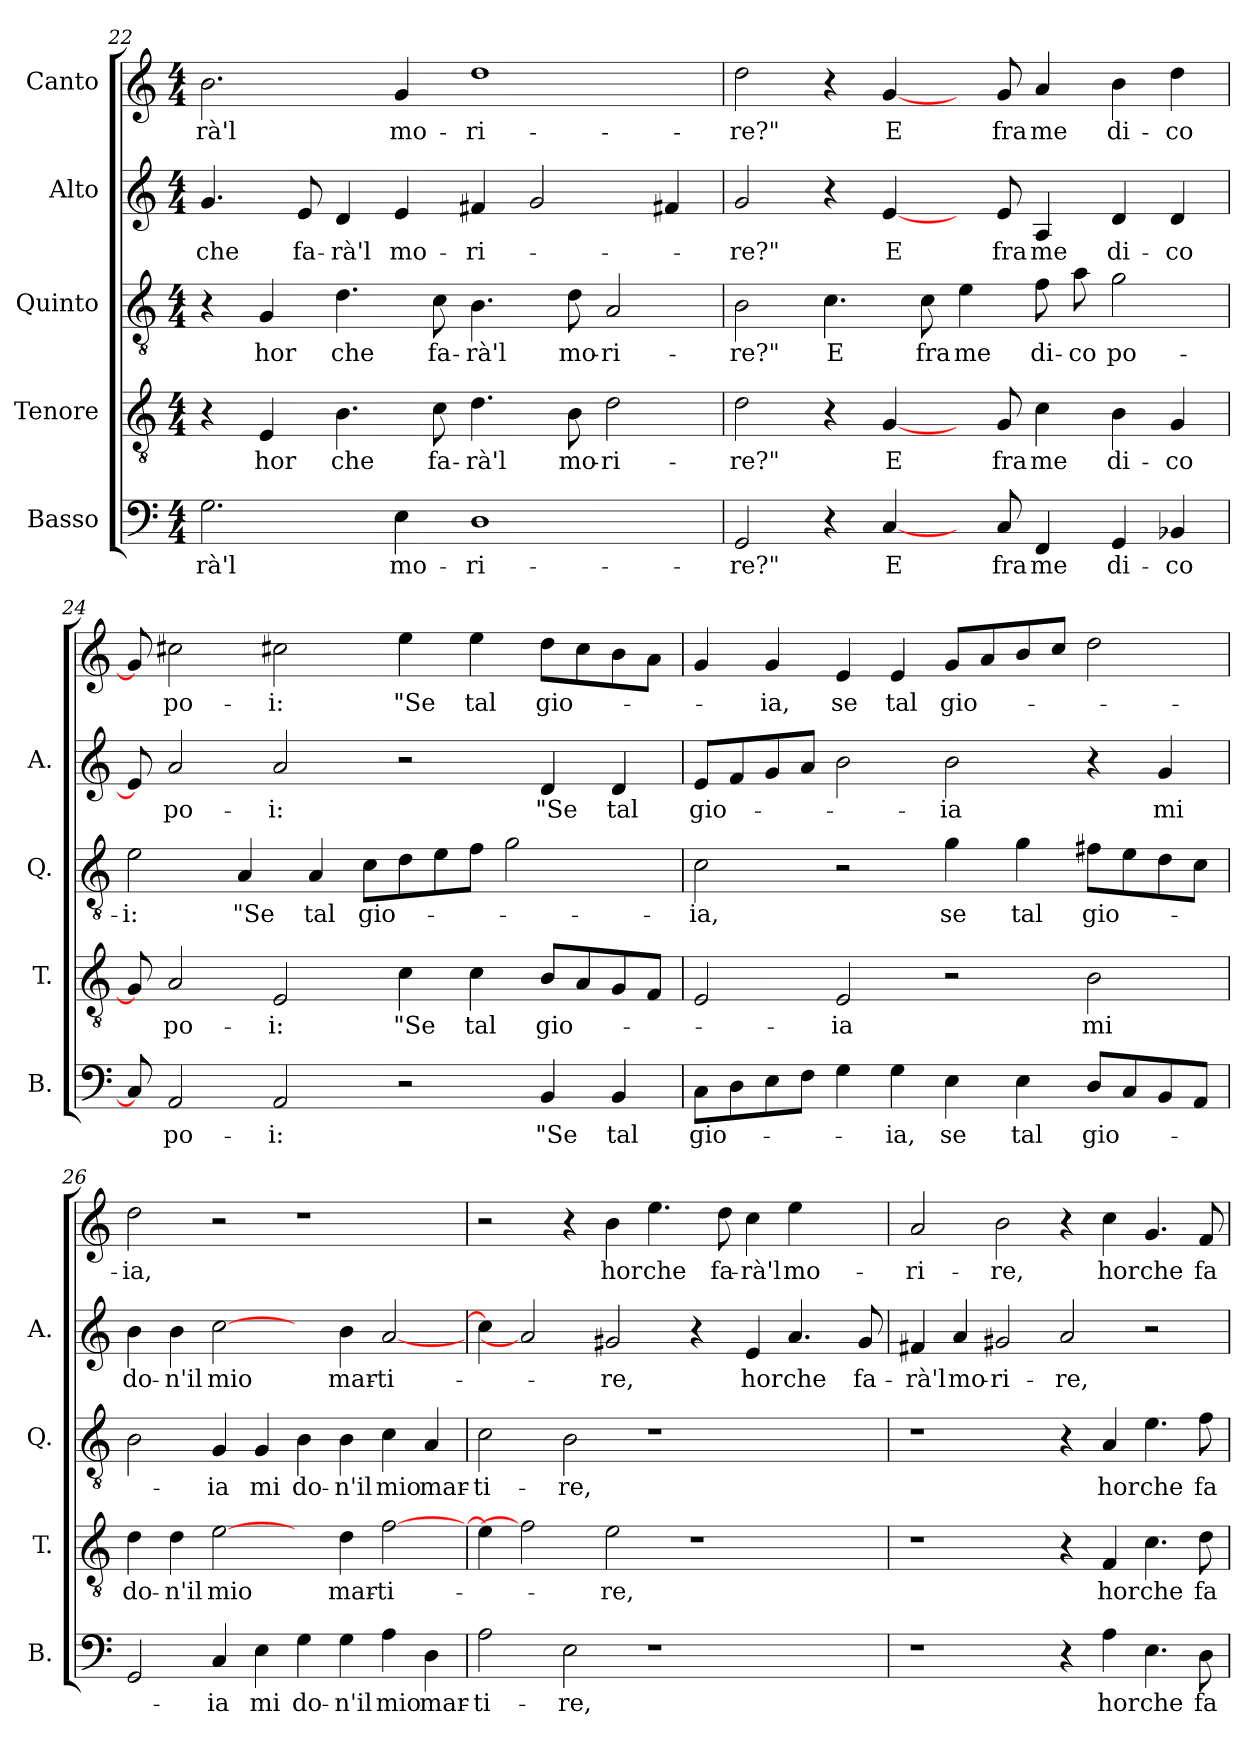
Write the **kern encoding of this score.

**kern	**text	**kern	**text	**kern	**text	**kern	**text	**kern	**text
*part5	*part5	*part4	*part4	*part3	*part3	*part2	*part2	*part1	*part1
*staff5	*staff5	*staff4	*staff4	*staff3	*staff3	*staff2	*staff2	*staff1	*staff1
*I"Basso	*	*I"Tenore	*	*I"Quinto	*	*I"Alto	*	*I"Canto	*
*I'B.	*	*I'T.	*	*I'Q.	*	*I'A.	*	*	*
*clefF4	*	*clefGv2	*	*clefGv2	*	*clefG2	*	*clefG2	*
*k[]	*	*k[]	*	*k[]	*	*k[]	*	*k[]	*
*C:	*	*C:	*	*C:	*	*C:	*	*C:	*
*M4/4	*	*M4/4	*	*M4/4	*	*M4/4	*	*M4/4	*
=22	=22	=22	=22	=22	=22	=22	=22	=22	=22
2.G\	-rà'l	4r	.	4r	.	4.g/	che	2.b\	-rà'l
.	.	4E/	hor	4G/	hor	.	.	.	.
.	.	.	.	.	.	8e/	fa-	.	.
.	.	4.B\	che	4.d\	che	4d/	-rà'l	.	.
4E\	mo-	.	.	.	.	4e/	mo-	4g/	mo-
.	.	8c\	fa-	8c\	fa-	.	.	.	.
1D\	-ri-	4.d\	-rà'l	4.B\	-rà'l	4f#X/	-ri-	1dd\	-ri-
.	.	.	.	.	.	2g/	.	.	.
.	.	8B\	mo-	8d\	mo-	.	.	.	.
.	.	2d\	-ri-	2A/	-ri-	.	.	.	.
.	.	.	.	.	.	4f#X/	.	.	.
=23	=23	=23	=23	=23	=23	=23	=23	=23	=23
2GG/	-re?"	2d\	-re?"	2B\	-re?"	2g/	-re?"	2dd\	-re?"
4r	.	4r	.	4.c\	E	4r	.	4r	.
[4C/	E	[4G/	E	.	.	[4e/	E	[4g/	E
.	.	.	.	8c\	fra	.	.	.	.
8ryy	.	8ryy	.	4e\	me	8ryy	.	8ryy	.
8C/	fra	8G/	fra	.	.	8e/	fra	8g/	fra
4FF/	me	4c\	me	8f\	di-	4A/	me	4a/	me
.	.	.	.	8a\	-co	.	.	.	.
4GG/	di-	4B\	di-	2g\	po-	4d/	di-	4b\	di-
4BB-X/	-co	4G/	-co	.	.	4d/	-co	4dd\	-co
=24	=24	=24	=24	=24	=24	=24	=24	=24	=24
8C/]	.	8G/]	.	2e\	-i:	8e/]	.	8g/]	.
2AA/	po-	2A/	po-	.	.	2a/	po-	2cc#X\	po-
.	.	.	.	4A/	"Se	.	.	.	.
2AA/	-i:	2E/	-i:	.	.	2a/	-i:	2cc#X\	-i:
.	.	.	.	4A/	tal	.	.	.	.
.	.	.	.	8c\L	gio-	.	.	.	.
2r	.	4c\	"Se	8d\	.	2r	.	4ee\	"Se
.	.	.	.	8e\	.	.	.	.	.
.	.	4c\	tal	8f\J	.	.	.	4ee\	tal
.	.	.	.	2g\	.	.	.	.	.
4BB/	"Se	8B/L	gio-	.	.	4d/	"Se	8dd\L	gio-
.	.	8A/	.	.	.	.	.	8cc#\	.
4BB/	tal	8G/	.	.	.	4d/	tal	8b\	.
.	.	8F/J	.	8ryy	.	.	.	8a\J	.
=25	=25	=25	=25	=25	=25	=25	=25	=25	=25
8C\L	gio-	2E/	.	2c\	-ia,	8e/L	gio-	4g/	.
8D\	.	.	.	.	.	8f/	.	.	.
8E\	.	.	.	.	.	8g/	.	4g/	-ia,
8F\J	.	.	.	.	.	8a/J	.	.	.
4G\	.	2E/	-ia	2r	.	2b\	.	4e/	se
4G\	-ia,	.	.	.	.	.	.	4e/	tal
4E\	se	2r	.	4g\	se	2b\	-ia	8g/L	gio-
.	.	.	.	.	.	.	.	8a/	.
4E\	tal	.	.	4g\	tal	.	.	8b/	.
.	.	.	.	.	.	.	.	8cc/J	.
8D/L	gio-	2B\	mi	8f#X\L	gio-	4r	.	2dd\	.
8C/	.	.	.	8e\	.	.	.	.	.
8BB/	.	.	.	8d\	.	4g/	mi	.	.
8AA/J	.	.	.	8c\J	.	.	.	.	.
=26	=26	=26	=26	=26	=26	=26	=26	=26	=26
2GG/	.	4d\	do-	2B\	.	4b\	do-	2dd\	-ia,
.	.	4d\	-n'il	.	.	4b\	-n'il	.	.
4C/	-ia	[2e\	mio	4G/	-ia	[2cc\	mio	2r	.
4E\	mi	.	.	4G/	mi	.	.	.	.
4G\	do-	4ryy	.	4B\	do-	4ryy	.	1r	.
4G\	-n'il	4d\	mar-	4B\	-n'il	4b\	mar-	.	.
4A\	mio	[2f\	-ti-	4c\	mio	[2a/	-ti-	.	.
4D\	mar-	.	.	4A/	mar-	.	.	.	.
=27	=27	=27	=27	=27	=27	=27	=27	=27	=27
2A\	-ti-	4e\]	.	2c\	-ti-	4cc\]	.	2r	.
.	.	2f\]	.	.	.	2a/]	.	.	.
2E\	-re,	.	.	2B\	-re,	.	.	4r	.
.	.	2e\	-re,	.	.	2g#X/	-re,	4b\	hor
1r	.	.	.	1r	.	.	.	4.ee\	che
.	.	1r	.	.	.	4r	.	.	.
.	.	.	.	.	.	.	.	8dd\	fa-
.	.	.	.	.	.	4e/	hor	4cc\	-rà'l
.	.	.	.	.	.	4.a/	che	4ee\	mo-
4ryy	.	.	.	4ryy	.	.	.	4ryy	.
.	.	.	.	.	.	8g#/	fa-	.	.
=28	=28	=28	=28	=28	=28	=28	=28	=28	=28
1r	.	1r	.	1r	.	4f#X/	-rà'l	2a/	-ri-
.	.	.	.	.	.	4a/	mo-	.	.
.	.	.	.	.	.	2g#X/	-ri-	2b\	-re,
4r	.	4r	.	4r	.	2a/	-re,	4r	.
4A\	hor	4F/	hor	4A/	hor	.	.	4cc\	hor
4.E\	che	4.c\	che	4.e\	che	2r	.	4.g/	che
8D\	fa-	8d\	fa-	8f\	fa-	.	.	8f/	fa-
=	=	=	=	=	=	=	=	=	=
*-	*-	*-	*-	*-	*-	*-	*-	*-	*-
